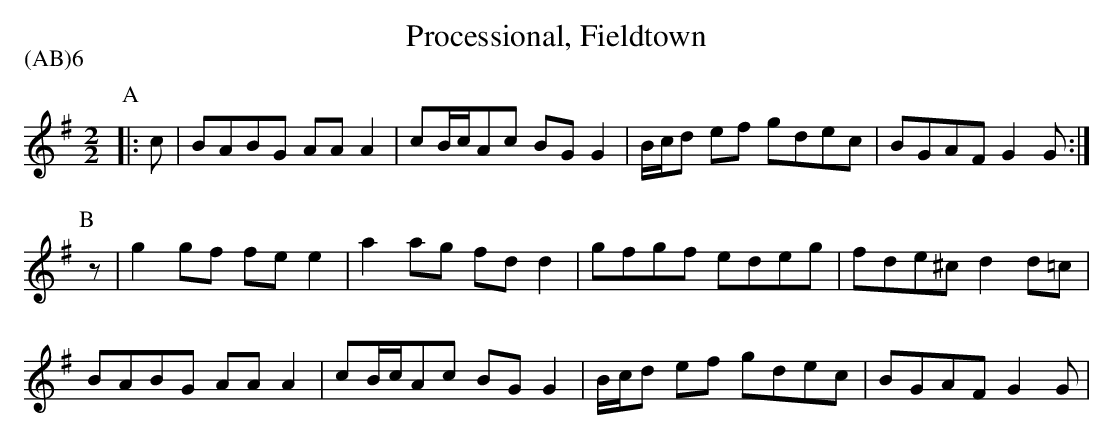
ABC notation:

X:1
T:Processional, Fieldtown
M:2/2
L:1/8
P:(AB)6
K:G
P:A
|:c|\
BABG AAA2|cB/c/Ac BGG2|B/c/d ef gdec|BGAF  G2G:|
P:B
z|g2gf fee2|a2ag fdd2|gfgf edeg|fde^c d2d=c |
BABG AAA2|cB/c/Ac BGG2|B/c/d ef gdec|BGAF  G2G|
